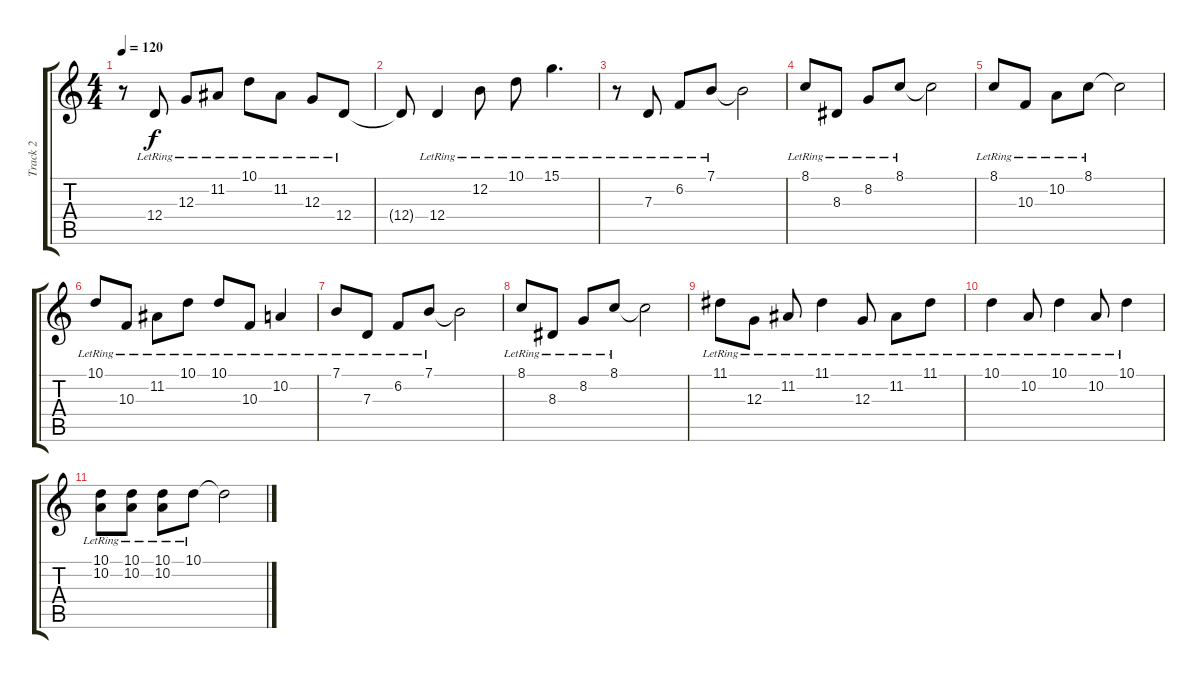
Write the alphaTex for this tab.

\track ("Track 2" "Track 2") {instrument acousticgrandpiano}
\staff {score tabs}
\tuning (E4 B3 G3 D3 A2 E2) {hide}
\ts (4 4)
\tempo 120
\clef g2
\ks c
r.8{dy f} 12.4{lr}.8 12.3{lr}.8 11.2{lr}.8 10.1{lr}.8 11.2{lr}.8 12.3{lr}.8 12.4{lr}.8 |
12.4{t}.8 12.4{lr}.4 12.2{lr}.8 10.1{lr}.8 15.1{lr}.4{d} |
r.8 7.3{lr}.8 6.2{lr}.8 7.1{lr}.8 7.1{t}.2 |
8.1{lr}.8 8.3{lr}.8 8.2{lr}.8 8.1{lr}.8 8.1{t}.2 |
8.1{lr}.8 10.3{lr}.8 10.2{lr}.8 8.1{lr}.8 8.1{t}.2 |
10.1{lr}.8 10.3{lr}.8 11.2{lr}.8 10.1{lr}.8 10.1{lr}.8 10.3{lr}.8 10.2{lr}.4 |
7.1{lr}.8 7.3{lr}.8 6.2{lr}.8 7.1{lr}.8 7.1{t}.2 |
8.1{lr}.8 8.3{lr}.8 8.2{lr}.8 8.1{lr}.8 8.1{t}.2 |
11.1{lr}.8 12.3{lr}.8 11.2{lr}.8 11.1{lr}.4 12.3{lr}.8 11.2{lr}.8 11.1{lr}.8 |
10.1{lr}.4 10.2{lr}.8 10.1{lr}.4 10.2{lr}.8 10.1{lr}.4 |
(10.1{lr} 10.2{lr}).8 (10.1{lr} 10.2{lr}).8 (10.1{lr} 10.2{lr}).8 10.1{lr}.8 10.1{t}.2
